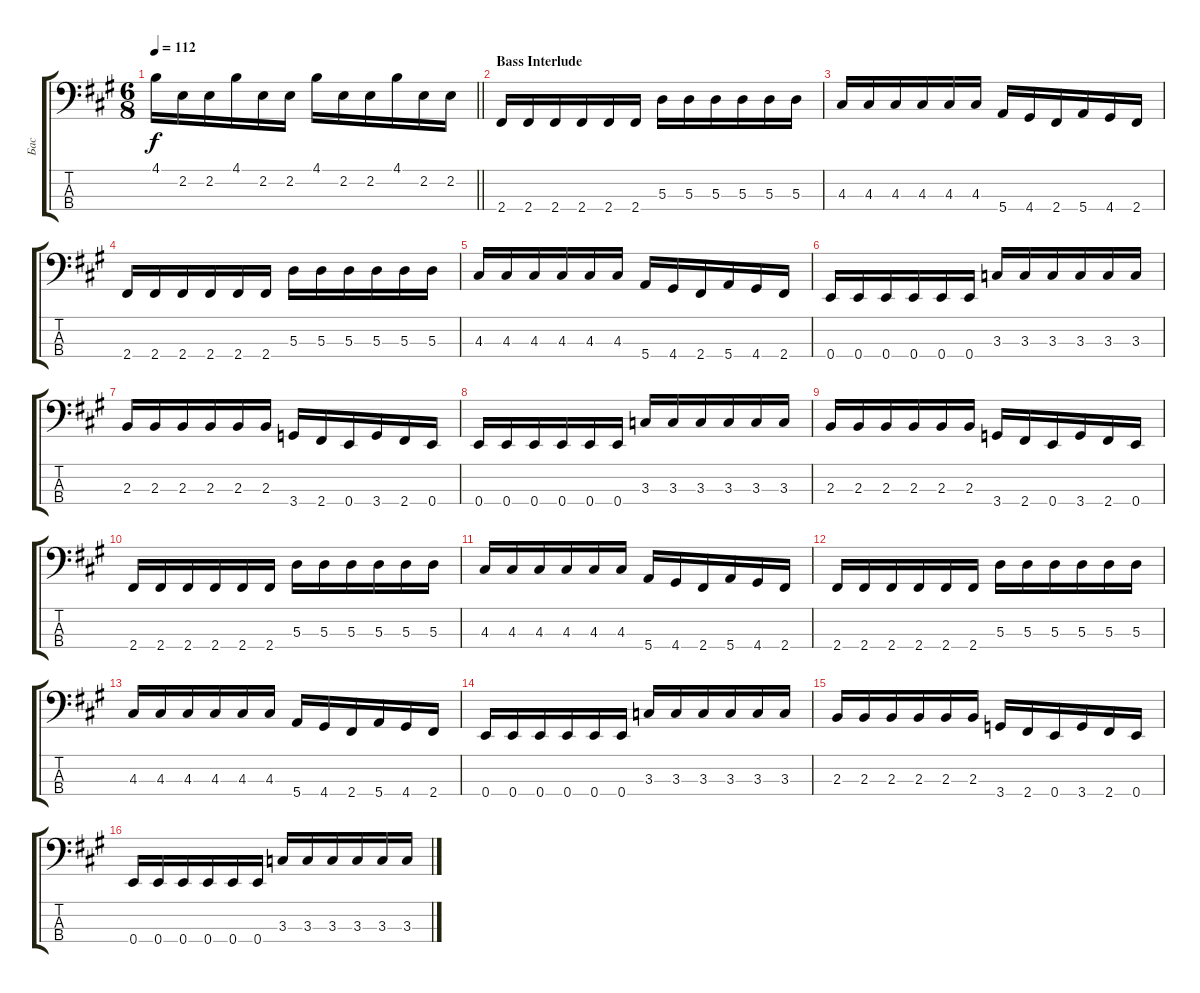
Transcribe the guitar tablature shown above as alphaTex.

\track ("Бас" "Бас") {instrument electricbassfinger}
\staff {score tabs}
\tuning (G2 D2 A1 E1) {hide}
\ts (6 8)
\tempo 112
\clef f4
\barLineRight lightlight
\ks f#minor
4.1.16{dy f} 2.2.16 2.2.16 4.1.16 2.2.16 2.2.16 4.1.16 2.2.16 2.2.16 4.1.16 2.2.16 2.2.16 |
\section ("" "Bass Interlude")
2.4.16 2.4.16 2.4.16 2.4.16 2.4.16 2.4.16 5.3.16 5.3.16 5.3.16 5.3.16 5.3.16 5.3.16 |
4.3.16 4.3.16 4.3.16 4.3.16 4.3.16 4.3.16 5.4.16 4.4.16 2.4.16 5.4.16 4.4.16 2.4.16 |
2.4.16 2.4.16 2.4.16 2.4.16 2.4.16 2.4.16 5.3.16 5.3.16 5.3.16 5.3.16 5.3.16 5.3.16 |
4.3.16 4.3.16 4.3.16 4.3.16 4.3.16 4.3.16 5.4.16 4.4.16 2.4.16 5.4.16 4.4.16 2.4.16 |
0.4.16 0.4.16 0.4.16 0.4.16 0.4.16 0.4.16 3.3.16 3.3.16 3.3.16 3.3.16 3.3.16 3.3.16 |
2.3.16 2.3.16 2.3.16 2.3.16 2.3.16 2.3.16 3.4.16 2.4.16 0.4.16 3.4.16 2.4.16 0.4.16 |
0.4.16 0.4.16 0.4.16 0.4.16 0.4.16 0.4.16 3.3.16 3.3.16 3.3.16 3.3.16 3.3.16 3.3.16 |
2.3.16 2.3.16 2.3.16 2.3.16 2.3.16 2.3.16 3.4.16 2.4.16 0.4.16 3.4.16 2.4.16 0.4.16 |
2.4.16 2.4.16 2.4.16 2.4.16 2.4.16 2.4.16 5.3.16 5.3.16 5.3.16 5.3.16 5.3.16 5.3.16 |
4.3.16 4.3.16 4.3.16 4.3.16 4.3.16 4.3.16 5.4.16 4.4.16 2.4.16 5.4.16 4.4.16 2.4.16 |
2.4.16 2.4.16 2.4.16 2.4.16 2.4.16 2.4.16 5.3.16 5.3.16 5.3.16 5.3.16 5.3.16 5.3.16 |
4.3.16 4.3.16 4.3.16 4.3.16 4.3.16 4.3.16 5.4.16 4.4.16 2.4.16 5.4.16 4.4.16 2.4.16 |
0.4.16 0.4.16 0.4.16 0.4.16 0.4.16 0.4.16 3.3.16 3.3.16 3.3.16 3.3.16 3.3.16 3.3.16 |
2.3.16 2.3.16 2.3.16 2.3.16 2.3.16 2.3.16 3.4.16 2.4.16 0.4.16 3.4.16 2.4.16 0.4.16 |
0.4.16 0.4.16 0.4.16 0.4.16 0.4.16 0.4.16 3.3.16 3.3.16 3.3.16 3.3.16 3.3.16 3.3.16
